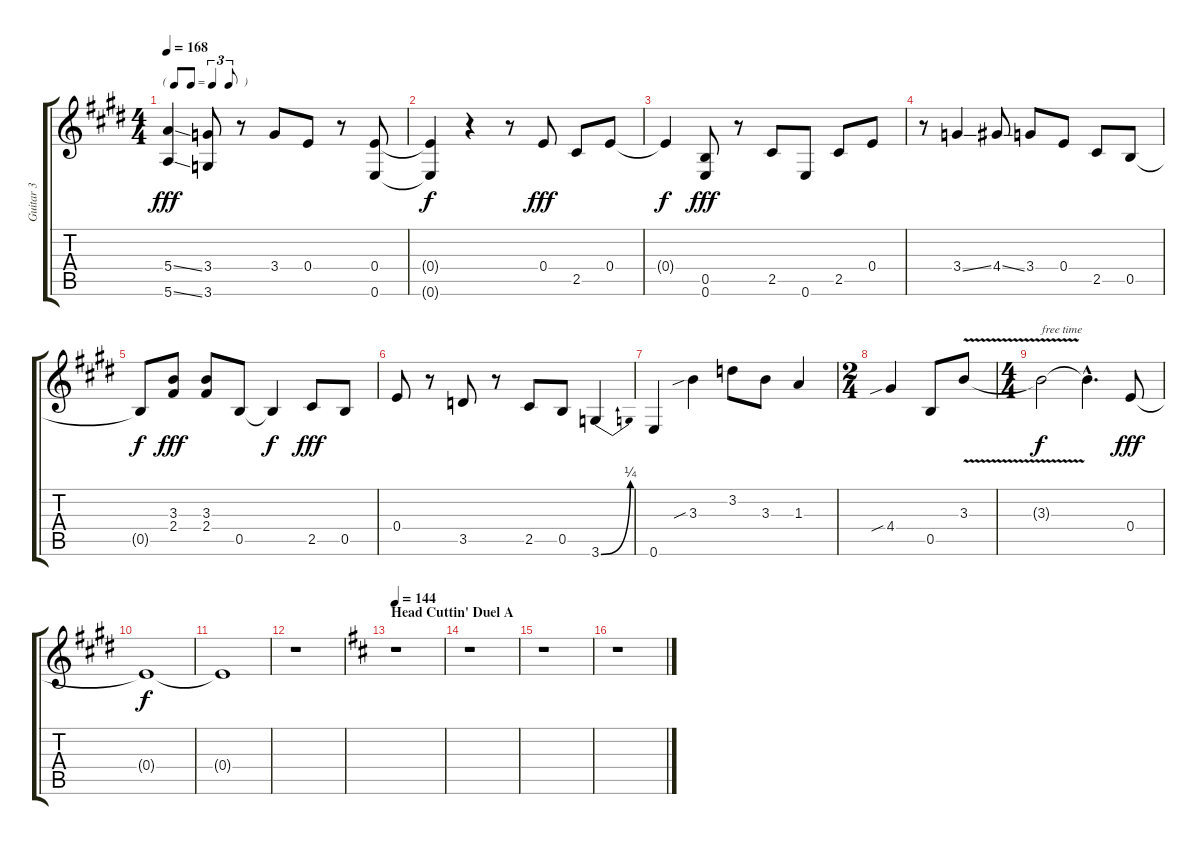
\track ("Guitar 3" "Guitar 3") {instrument electricguitarclean}
\staff {score tabs}
\tuning (E4 B3 Ab3 E3 B2 E2) {hide}
\ts (4 4)
\tf triplet8th
\tempo 168
\clef g2
\ks e
(5.4{ss} 5.6{ss}).4{dy fff} (3.4 3.6).8 r.8 3.4.8 0.4.8 r.8 (0.4 0.6).8 |
(0.4{t} 0.6{t}).4{dy f} r.4 r.8 0.4.8{dy fff} 2.5.8 0.4.8 |
0.4{t}.4{dy f} (0.5 0.6).8{dy fff} r.8 2.5.8 0.6.8 2.5.8 0.4.8 |
r.8 3.4{ss}.4 4.4{ss}.8 3.4.8 0.4.8 2.5.8 0.5.8 |
0.5{t}.8{dy f} (3.3 2.4).8{dy fff} (3.3 2.4).8 0.5.8 0.5{t}.4{dy f} 2.5.8{dy fff} 0.5.8 |
0.4.8 r.8 3.5.8 r.8 2.5.8 0.5.8 3.6{be (bend 0 0 60 1)}.4 |
0.6.4 3.3{sib}.4 3.2.8 3.3.8 1.3.4 |
\ts (2 4)
4.4{sib}.4 0.5.8 3.3{v}.8 |
\ts (4 4)
3.3{t}.2{txt "free time" dy f} 3.3{hac t}.4{d} 0.4.8{dy fff} |
0.4{t}.1{dy f} |
0.4{t}.1 |
r.1 |
\section ("" "Head Cuttin' Duel A")
\tempo 144
\ks d
r.1 |
r.1 |
r.1 |
r.1
